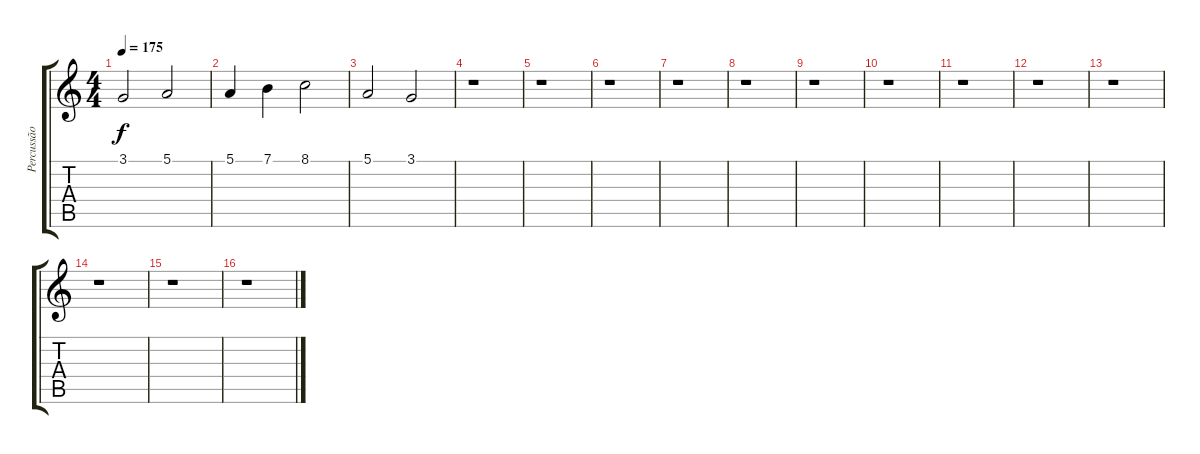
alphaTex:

\track ("Percussão" "Percussão") {instrument tubularbells}
\staff {score tabs}
\tuning (E4 B3 G3 D3 A2 E2) {hide}
\ts (4 4)
\tempo 175
\clef g2
\ks c
3.1.2{dy f instrument tubularbells} 5.1.2{instrument tubularbells} |
5.1.4{instrument tubularbells} 7.1.4{instrument tubularbells} 8.1.2{instrument tubularbells} |
5.1.2{instrument tubularbells} 3.1.2{instrument tubularbells} |
r.1 |
r.1 |
r.1 |
r.1 |
r.1 |
r.1 |
r.1 |
r.1 |
r.1 |
r.1 |
r.1 |
r.1 |
r.1
